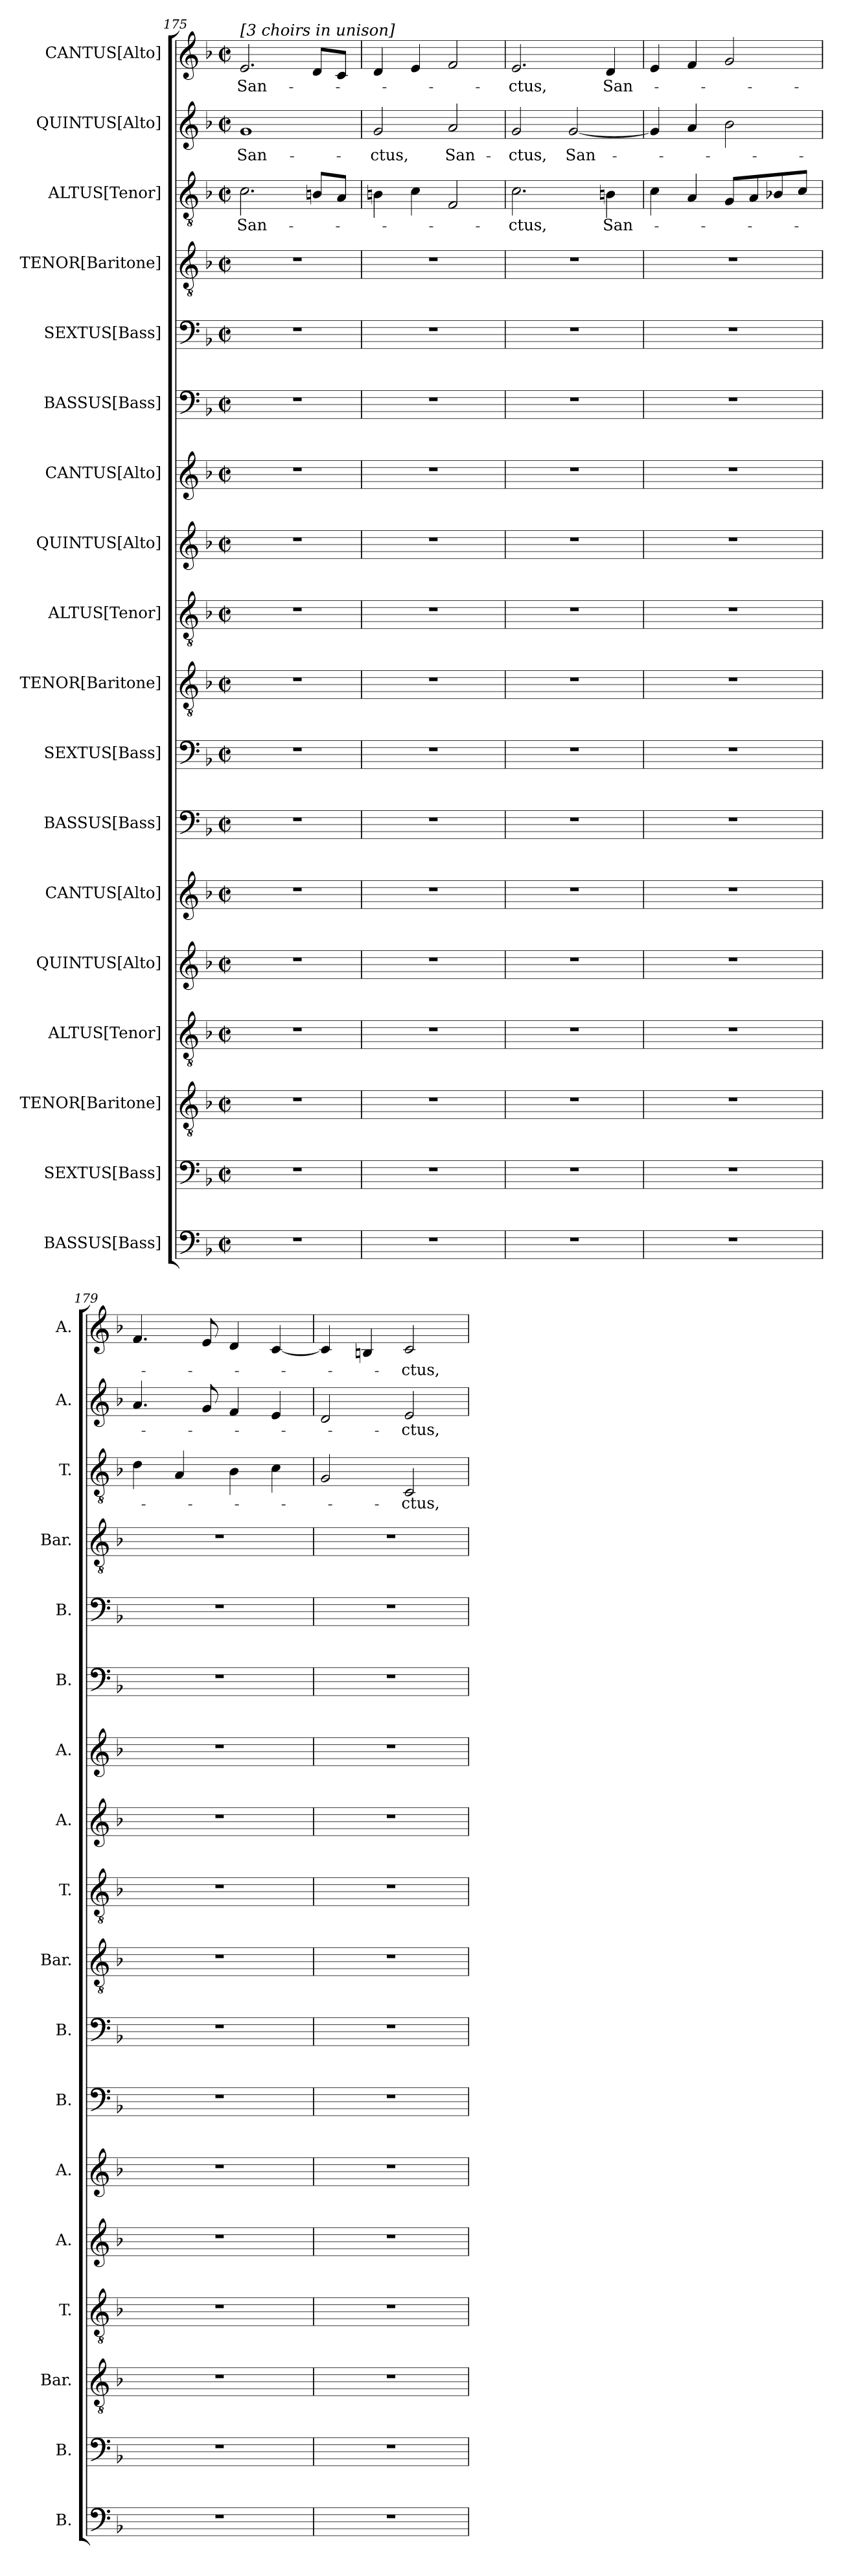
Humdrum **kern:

**kern	**kern	**kern	**kern	**kern	**kern	**kern	**kern	**kern	**kern	**kern	**kern	**kern	**kern	**kern	**kern	**text	**kern	**text	**kern	**text
*part18	*part17	*part16	*part15	*part14	*part13	*part12	*part11	*part10	*part9	*part8	*part7	*part6	*part5	*part4	*part3	*part3	*part2	*part2	*part1	*part1
*staff18	*staff17	*staff16	*staff15	*staff14	*staff13	*staff12	*staff11	*staff10	*staff9	*staff8	*staff7	*staff6	*staff5	*staff4	*staff3	*staff3	*staff2	*staff2	*staff1	*staff1
*I"BASSUS[Bass]	*I"SEXTUS[Bass]	*I"TENOR[Baritone]	*I"ALTUS[Tenor]	*I"QUINTUS[Alto]	*I"CANTUS[Alto]	*I"BASSUS[Bass]	*I"SEXTUS[Bass]	*I"TENOR[Baritone]	*I"ALTUS[Tenor]	*I"QUINTUS[Alto]	*I"CANTUS[Alto]	*I"BASSUS[Bass]	*I"SEXTUS[Bass]	*I"TENOR[Baritone]	*I"ALTUS[Tenor]	*	*I"QUINTUS[Alto]	*	*I"CANTUS[Alto]	*
*I'B.	*I'B.	*I'Bar.	*I'T.	*I'A.	*I'A.	*I'B.	*I'B.	*I'Bar.	*I'T.	*I'A.	*I'A.	*I'B.	*I'B.	*I'Bar.	*I'T.	*	*I'A.	*	*I'A.	*
!!LO:PB:g=z
*clefF4	*clefF4	*clefGv2	*clefGv2	*clefG2	*clefG2	*clefF4	*clefF4	*clefGv2	*clefGv2	*clefG2	*clefG2	*clefF4	*clefF4	*clefGv2	*clefGv2	*	*clefG2	*	*clefG2	*
*	*	*ITrd7c12	*ITrd7c12	*	*	*	*	*ITrd7c12	*ITrd7c12	*	*	*	*	*ITrd7c12	*ITrd7c12	*	*	*	*	*
*k[b-]	*k[b-]	*k[b-]	*k[b-]	*k[b-]	*k[b-]	*k[b-]	*k[b-]	*k[b-]	*k[b-]	*k[b-]	*k[b-]	*k[b-]	*k[b-]	*k[b-]	*k[b-]	*	*k[b-]	*	*k[b-]	*
*F:	*F:	*F:	*F:	*F:	*F:	*F:	*F:	*F:	*F:	*F:	*F:	*F:	*F:	*F:	*F:	*	*F:	*	*F:	*
*M2/2	*M2/2	*M2/2	*M2/2	*M2/2	*M2/2	*M2/2	*M2/2	*M2/2	*M2/2	*M2/2	*M2/2	*M2/2	*M2/2	*M2/2	*M2/2	*	*M2/2	*	*M2/2	*
*met(c|)	*met(c|)	*met(c|)	*met(c|)	*met(c|)	*met(c|)	*met(c|)	*met(c|)	*met(c|)	*met(c|)	*met(c|)	*met(c|)	*met(c|)	*met(c|)	*met(c|)	*met(c|)	*	*met(c|)	*	*met(c|)	*
=175	=175	=175	=175	=175	=175	=175	=175	=175	=175	=175	=175	=175	=175	=175	=175	=175	=175	=175	=175	=175
!	!	!	!	!	!	!	!	!	!	!	!	!	!	!	!	!	!	!	!LO:TX:a:t=[3 choirs in unison]	!
!	!	!	!	!	!	!	!	!	!	!	!	!	!	!	!	!LO:LY:b	!	!LO:LY:b	!	!LO:LY:b
1r	1r	1r	1r	1r	1r	1r	1r	1r	1r	1r	1r	1r	1r	1r	2.C\	San-	1g	San-	2.e/	San-
.	.	.	.	.	.	.	.	.	.	.	.	.	.	.	8BBn/L	.	.	.	8d/L	.
.	.	.	.	.	.	.	.	.	.	.	.	.	.	.	8AA/J	.	.	.	8c/J	.
=176	=176	=176	=176	=176	=176	=176	=176	=176	=176	=176	=176	=176	=176	=176	=176	=176	=176	=176	=176	=176
!	!	!	!	!	!	!	!	!	!	!	!	!	!	!	!	!	!	!LO:LY:b	!	!
1r	1r	1r	1r	1r	1r	1r	1r	1r	1r	1r	1r	1r	1r	1r	4BBn\	.	2g/	-ctus,	4d/	.
.	.	.	.	.	.	.	.	.	.	.	.	.	.	.	4C\	.	.	.	4e/	.
!	!	!	!	!	!	!	!	!	!	!	!	!	!	!	!	!	!	!LO:LY:b	!	!
.	.	.	.	.	.	.	.	.	.	.	.	.	.	.	2FF/	.	2a/	San-	2f/	.
=177	=177	=177	=177	=177	=177	=177	=177	=177	=177	=177	=177	=177	=177	=177	=177	=177	=177	=177	=177	=177
!	!	!	!	!	!	!	!	!	!	!	!	!	!	!	!	!LO:LY:b	!	!LO:LY:b	!	!LO:LY:b
1r	1r	1r	1r	1r	1r	1r	1r	1r	1r	1r	1r	1r	1r	1r	2.C\	-ctus,	2g/	-ctus,	2.e/	-ctus,
!	!	!	!	!	!	!	!	!	!	!	!	!	!	!	!	!	!	!LO:LY:b	!	!
.	.	.	.	.	.	.	.	.	.	.	.	.	.	.	.	.	[<2g/	San-	.	.
!	!	!	!	!	!	!	!	!	!	!	!	!	!	!	!	!LO:LY:b	!	!	!	!LO:LY:b
.	.	.	.	.	.	.	.	.	.	.	.	.	.	.	4BBn\	San-	.	.	4d/	San-
=178	=178	=178	=178	=178	=178	=178	=178	=178	=178	=178	=178	=178	=178	=178	=178	=178	=178	=178	=178	=178
1r	1r	1r	1r	1r	1r	1r	1r	1r	1r	1r	1r	1r	1r	1r	4C\	.	4g/]	.	4e/	.
.	.	.	.	.	.	.	.	.	.	.	.	.	.	.	4AA/	.	4a/	.	4f/	.
.	.	.	.	.	.	.	.	.	.	.	.	.	.	.	8GG/L	.	2b-\	.	2g/	.
.	.	.	.	.	.	.	.	.	.	.	.	.	.	.	8AA/	.	.	.	.	.
.	.	.	.	.	.	.	.	.	.	.	.	.	.	.	8BB-X/	.	.	.	.	.
.	.	.	.	.	.	.	.	.	.	.	.	.	.	.	8C/J	.	.	.	.	.
=179	=179	=179	=179	=179	=179	=179	=179	=179	=179	=179	=179	=179	=179	=179	=179	=179	=179	=179	=179	=179
1r	1r	1r	1r	1r	1r	1r	1r	1r	1r	1r	1r	1r	1r	1r	4D\	.	4.a/	.	4.f/	.
.	.	.	.	.	.	.	.	.	.	.	.	.	.	.	4AA/	.	.	.	.	.
.	.	.	.	.	.	.	.	.	.	.	.	.	.	.	.	.	8g/	.	8e/	.
.	.	.	.	.	.	.	.	.	.	.	.	.	.	.	4BB-\	.	4f/	.	4d/	.
.	.	.	.	.	.	.	.	.	.	.	.	.	.	.	4C\	.	4e/	.	[<4c/	.
=180	=180	=180	=180	=180	=180	=180	=180	=180	=180	=180	=180	=180	=180	=180	=180	=180	=180	=180	=180	=180
1r	1r	1r	1r	1r	1r	1r	1r	1r	1r	1r	1r	1r	1r	1r	2GG/	.	2d/	.	4c/]	.
.	.	.	.	.	.	.	.	.	.	.	.	.	.	.	.	.	.	.	4Bn/	.
!	!	!	!	!	!	!	!	!	!	!	!	!	!	!	!	!LO:LY:b	!	!LO:LY:b	!	!LO:LY:b
.	.	.	.	.	.	.	.	.	.	.	.	.	.	.	2CC/	-ctus,	2e/	-ctus,	2c/	-ctus,
=	=	=	=	=	=	=	=	=	=	=	=	=	=	=	=	=	=	=	=	=
*-	*-	*-	*-	*-	*-	*-	*-	*-	*-	*-	*-	*-	*-	*-	*-	*-	*-	*-	*-	*-
